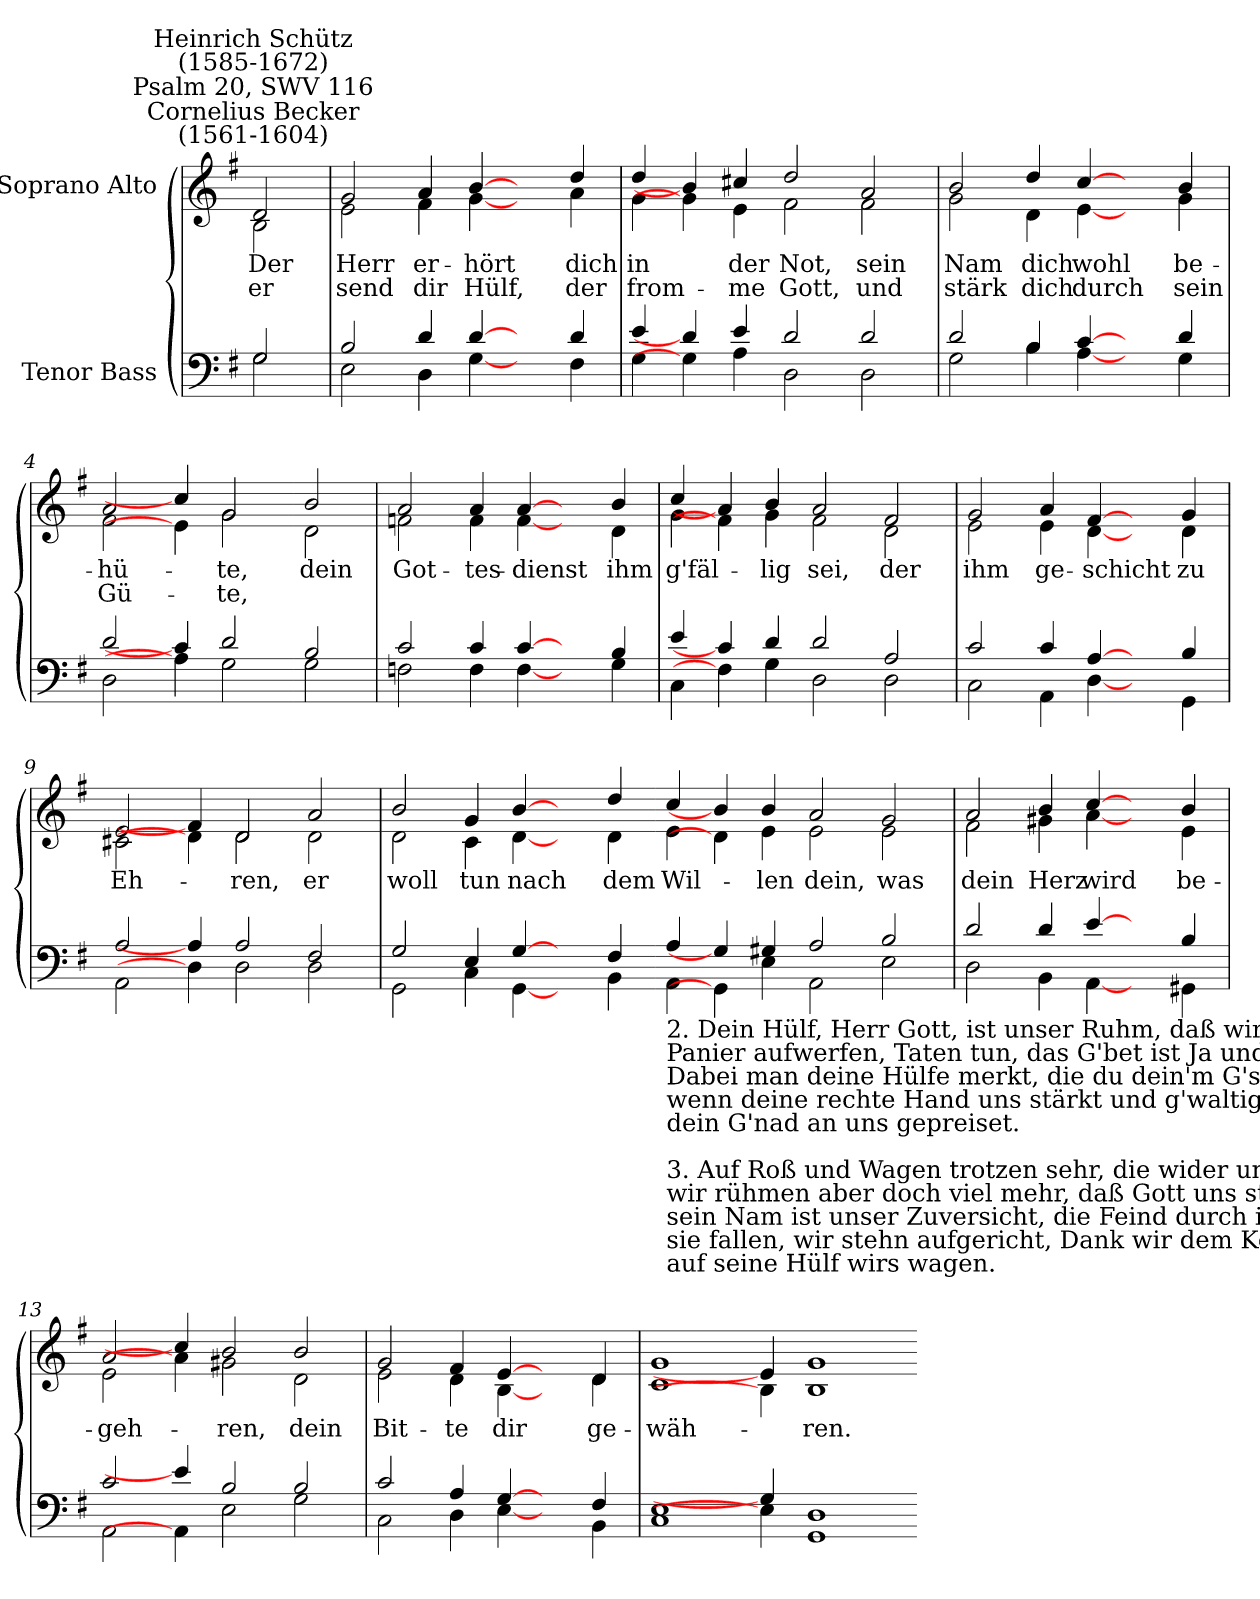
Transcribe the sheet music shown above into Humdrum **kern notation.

**kern	**kern	**text	**text
*part2	*part1	*part1	*part1
*staff2	*staff1	*staff1	*staff1
*I"Tenor Bass	*I"Soprano Alto	*	*
*clefF4	*clefG2	*	*
*k[f#]	*k[f#]	*	*
*G:	*G:	*	*
=	=	=	=
*^	*^	*	*
!	!	!LO:TX:a:cj:t=Cornelius Becker\n(1561-1604)	!	!	!
!	!	!LO:TX:a:cj:t=Psalm 20, SWV 116	!	!	!
!	!	!LO:TX:a:cj:t=Heinrich Schütz\n(1585-1672)	!	!	!
!	!	!	!	!LO:LY:b	!LO:LY:b
2G/	2G\	2d/	2B\	Der	er
=1	=1	=1	=1	=1	=1
!	!	!	!	!LO:LY:b	!LO:LY:b
2B/	2E\	2g/	2e\	Herr	send
!	!	!	!	!LO:LY:b	!LO:LY:b
4d/	4D\	4a/	4f#\	er-	-dir
!	!	!	!	!LO:LY:b	!LO:LY:b
[4d/	[4G\	[4b/	[4g\	hört	Hülf,
4ryy	4ryy	4ryy	4ryy	.	.
!	!	!	!	!LO:LY:b	!LO:LY:b
4d/	4F#\	4dd/	4a\	dich	der
=2	=2	=2	=2	=2	=2
!	!	!	!	!LO:LY:b	!LO:LY:b
4e/	4G\	4dd/	4g\	in	from-
4d/]	4G\]	4b/]	4g\]	.	.
!	!	!	!	!LO:LY:b	!LO:LY:b
4e/	4A\	4cc#X/	4e\	-der	me
!	!	!	!	!LO:LY:b	!LO:LY:b
2d/	2D\	2dd/	2f#\	Not,	Gott,
!	!	!	!	!LO:LY:b	!LO:LY:b
2d/	2D\	2a/	2f#\	sein	und
=3	=3	=3	=3	=3	=3
!	!	!	!	!LO:LY:b	!LO:LY:b
2d/	2G\	2b/	2g\	Nam	stärk
!	!	!	!	!LO:LY:b	!LO:LY:b
4B/	4B\	4dd/	4d\	dich	dich
!	!	!	!	!LO:LY:b	!LO:LY:b
[4c/	[4A\	[4cc/	[4e\	wohl	durch
4ryy	4ryy	4ryy	4ryy	.	.
!	!	!	!	!LO:LY:b	!LO:LY:b
4d/	4G\	4b/	4g\	be-	-sein
=4	=4	=4	=4	=4	=4
!	!	!	!	!LO:LY:b	!LO:LY:b
2d/	2D\	2a/	2f#\	hü-	-Gü-
4c/]	4A\]	4cc/]	4e\]	.	.
!	!	!	!	!LO:LY:b	!LO:LY:b
2d/	2G\	2g/	2g\	-te,	te,
!!LO:LB:g=z	!!
=5-	=5-	=5-	=5-	=5-	=5-
!	!	!	!	!LO:LY:b	!
2B/	2G\	2b/	2d\	dein	.
=6	=6	=6	=6	=6	=6
!	!	!	!	!LO:LY:b	!
2c/	2Fn\	2a/	2fn\	Got-	.
!	!	!	!	!LO:LY:b	!
4c/	4F\	4a/	4f\	-tes-	.
!	!	!	!	!LO:LY:b	!
[4c/	[4F\	[4a/	[4f\	-dienst	.
4ryy	4ryy	4ryy	4ryy	.	.
!	!	!	!	!LO:LY:b	!
4B/	4G\	4b/	4d\	ihm	.
=7	=7	=7	=7	=7	=7
!	!	!	!	!LO:LY:b	!
4e/	4C\	4cc/	4g\	g'fäl-	.
4c/]	4F\]	4a/]	4f\]	.	.
!	!	!	!	!LO:LY:b	!
4d/	4G\	4b/	4g\	-lig	.
!	!	!	!	!LO:LY:b	!
2d/	2D\	2a/	2f#\	sei,	.
!	!	!	!	!LO:LY:b	!
2A/	2D\	2f#/	2d\	der	.
=8	=8	=8	=8	=8	=8
!	!	!	!	!LO:LY:b	!
2c/	2C\	2g/	2e\	ihm	.
!	!	!	!	!LO:LY:b	!
4c/	4AA\	4a/	4e\	ge-	.
!	!	!	!	!LO:LY:b	!
[4A/	[4D\	[4f#/	[4d\	-schicht	.
4ryy	4ryy	4ryy	4ryy	.	.
!	!	!	!	!LO:LY:b	!
4B/	4GG\	4g/	4d\	zu	.
=9	=9	=9	=9	=9	=9
!	!	!	!	!LO:LY:b	!
2A/	2AA\	2e/	2c#X\	Eh-	.
4A/]	4D\]	4f#/]	4d\]	.	.
!	!	!	!	!LO:LY:b	!
2A/	2D\	2d/	2d\	-ren,	.
!	!	!	!	!LO:LY:b	!
2F#/	2D\	2a/	2d\	er	.
=10	=10	=10	=10	=10	=10
!	!	!	!	!LO:LY:b	!
2G/	2GG\	2b/	2d\	woll	.
!	!	!	!	!LO:LY:b	!
4E/	4C\	4g/	4c\	tun	.
!	!	!	!	!LO:LY:b	!
[4G/	[4GG\	[4b/	[4d\	nach	.
4ryy	4ryy	4ryy	4ryy	.	.
!	!	!	!	!LO:LY:b	!
4F#/	4BB\	4dd/	4d\	dem	.
!!LO:LB:g=z	!!
=11-	=11-	=11-	=11-	=11-	=11-
!LO:TX:b:t=2. Dein Hülf, Herr Gott, ist unser Ruhm, daß wir in deinem Namen\nPanier aufwerfen, Taten tun, das G'bet ist Ja und Amen;\nDabei man deine Hülfe merkt, die du dein'm G'salbten leistest,\nwenn deine rechte Hand uns stärkt und g'waltiglich erweiset\ndein G'nad an uns gepreiset.\n\n3. Auf Roß und Wagen trotzen sehr, die wider uns tun streiten,\nwir rühmen aber doch viel mehr, daß Gott uns steh zur Seiten,\nsein Nam ist unser Zuversicht, die Feind durch ihn wir schlagen,\nsie fallen, wir stehn aufgericht, Dank wir dem König sagen,\nauf seine Hülf wirs wagen.	!	!	!	!	!
!	!	!	!	!LO:LY:b	!
4A/	4AA\	4cc/	4e\	Wil-	.
4G/]	4GG\]	4b/]	4d\]	.	.
!	!	!	!	!LO:LY:b	!
4G#X/	4E\	4b/	4e\	-len	.
!	!	!	!	!LO:LY:b	!
2A/	2AA\	2a/	2e\	dein,	.
!	!	!	!	!LO:LY:b	!
2B/	2E\	2g/	2e\	was	.
=12	=12	=12	=12	=12	=12
!	!	!	!	!LO:LY:b	!
2d/	2D\	2a/	2f#\	dein	.
!	!	!	!	!LO:LY:b	!
4d/	4BB\	4b/	4g#X\	Herz	.
!	!	!	!	!LO:LY:b	!
[4e/	[4AA\	[4cc/	[4a\	wird	.
4ryy	4ryy	4ryy	4ryy	.	.
!	!	!	!	!LO:LY:b	!
4B/	4GG#X\	4b/	4e\	be-	.
=13	=13	=13	=13	=13	=13
!	!	!	!	!LO:LY:b	!
2c/	2AA\	2a/	2e\	-geh-	.
4e/]	4AA\]	4cc/]	4a\]	.	.
!	!	!	!	!LO:LY:b	!
2B/	2E\	2b/	2g#X\	-ren,	.
!	!	!	!	!LO:LY:b	!
2B/	2G\	2b/	2d\	dein	.
=14	=14	=14	=14	=14	=14
!	!	!	!	!LO:LY:b	!
2c/	2C\	2g/	2e\	Bit-	.
!	!	!	!	!LO:LY:b	!
4A/	4D\	4f#/	4d\	-te	.
!	!	!	!	!LO:LY:b	!
[4G/	[4E\	[4e/	[4B\	dir	.
4ryy	4ryy	4ryy	4ryy	.	.
!	!	!	!	!LO:LY:b	!
4F#/	4BB\	4d/	4d\	ge-	.
=15	=15	=15	=15	=15	=15
!	!	!	!	!LO:LY:b	!
1E/	1C\	1g/	1c\	-wäh-	.
4G/]	4E\]	4e/]	4B\]	.	.
!	!	!	!	!LO:LY:b	!
1D/	1GG\	1g/	1B\	-ren.	.
*v	*v	*	*	*	*
*	*v	*v	*	*
=-	=-	=-	=-
*-	*-	*-	*-
